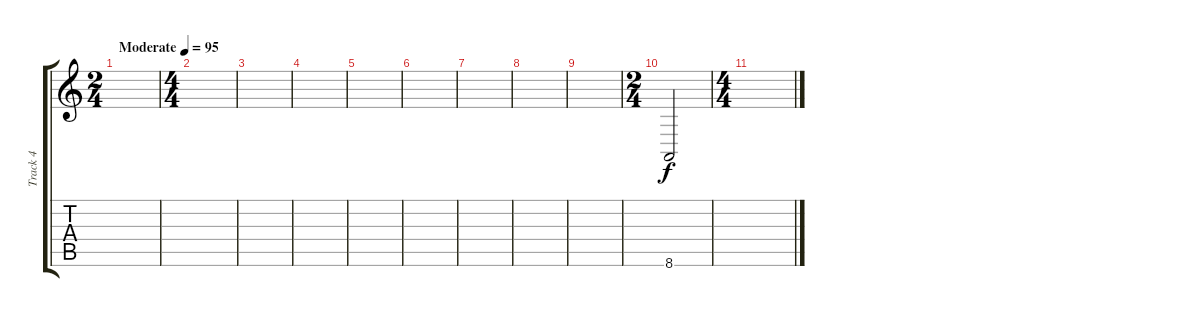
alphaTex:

\track ("Track 4" "Track 4") {instrument reversecymbal}
\staff {score tabs}
\tuning (Eb4 Bb3 Gb3 Db3 Ab2 Db2) {hide}
\ts (2 4)
\tempo (95 "Moderate")
\clef g2
\ks c
|
\ts (4 4)
|
|
|
|
|
|
|
|
\ts (2 4)
8.6.2 |
\ts (4 4)
